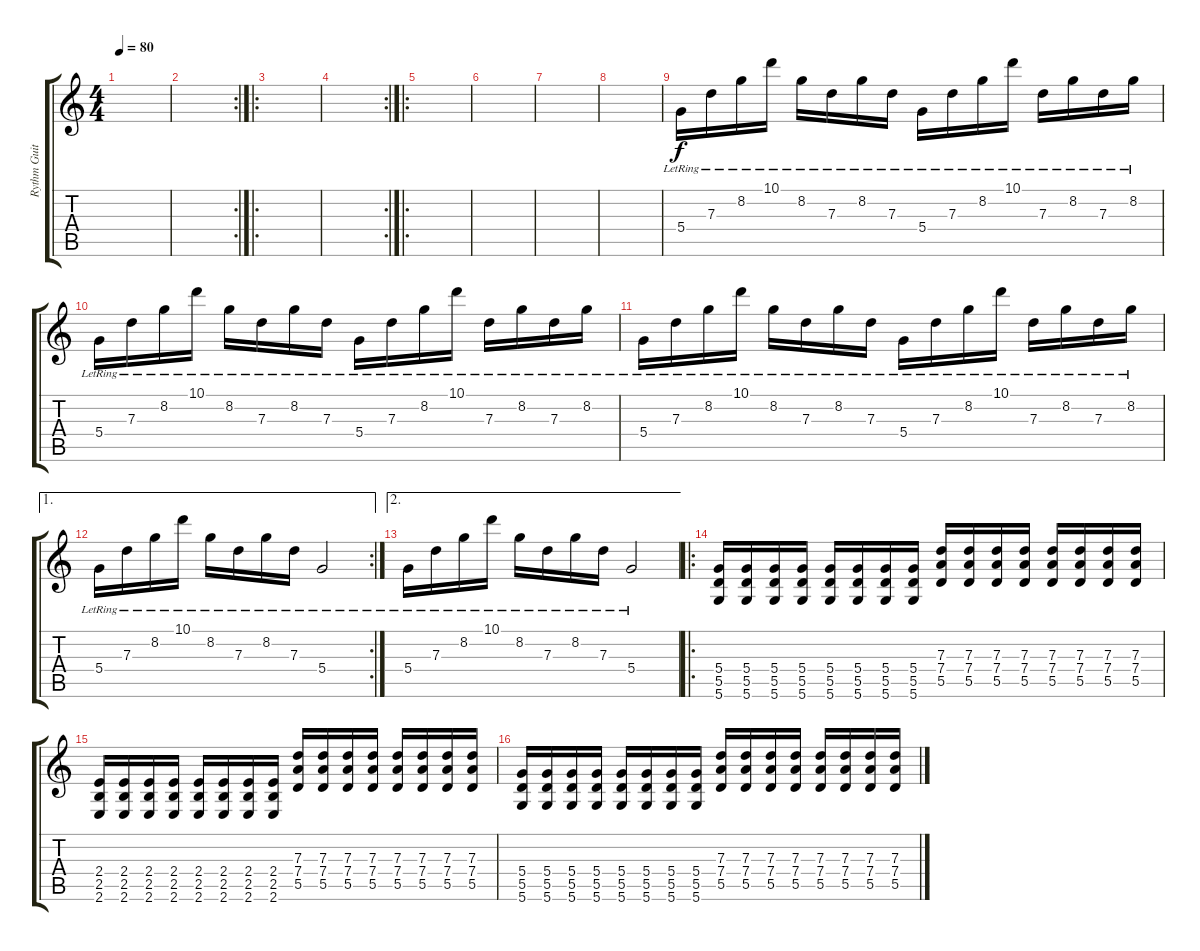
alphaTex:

\track ("Rythm Guitar" "Rythm Guit") {instrument distortionguitar}
\staff {score tabs}
\tuning (E4 B3 G3 D3 A2 D2) {hide}
\ts (4 4)
\tempo 80
\clef g2
\ks c
|
\rc 2
|
\ro
|
\rc 2
|
\ro
|
|
|
|
5.4{lr}.16{volume 8 instrument electricguitarclean} 7.3{lr}.16 8.2{lr}.16 10.1{lr}.16 8.2{lr}.16 7.3{lr}.16 8.2{lr}.16 7.3{lr}.16 5.4{lr}.16 7.3{lr}.16 8.2{lr}.16 10.1{lr}.16 7.3{lr}.16 8.2{lr}.16 7.3{lr}.16 8.2{lr}.16 |
5.4{lr}.16 7.3{lr}.16 8.2{lr}.16 10.1{lr}.16 8.2{lr}.16 7.3{lr}.16 8.2{lr}.16 7.3{lr}.16 5.4{lr}.16 7.3{lr}.16 8.2{lr}.16 10.1{lr}.16 7.3{lr}.16 8.2{lr}.16 7.3{lr}.16 8.2{lr}.16 |
5.4{lr}.16{volume 10 instrument electricguitarclean} 7.3{lr}.16 8.2{lr}.16 10.1{lr}.16 8.2{lr}.16 7.3{lr}.16 8.2{lr}.16 7.3{lr}.16 5.4{lr}.16 7.3{lr}.16 8.2{lr}.16 10.1{lr}.16 7.3{lr}.16 8.2{lr}.16 7.3{lr}.16 8.2{lr}.16 |
\ae 1
\rc 2
5.4{lr}.16{volume 10 instrument electricguitarclean} 7.3{lr}.16 8.2{lr}.16 10.1{lr}.16 8.2{lr}.16 7.3{lr}.16 8.2{lr}.16 7.3{lr}.16 5.4{lr}.2 |
\ae 2
5.4{lr}.16{volume 10 instrument electricguitarclean} 7.3{lr}.16 8.2{lr}.16 10.1{lr}.16 8.2{lr}.16 7.3{lr}.16 8.2{lr}.16 7.3{lr}.16 5.4{lr}.2 |
\ro
(5.4 5.5 5.6).16{instrument distortionguitar} (5.4 5.5 5.6).16 (5.4 5.5 5.6).16 (5.4 5.5 5.6).16 (5.4 5.5 5.6).16 (5.4 5.5 5.6).16 (5.4 5.5 5.6).16 (5.4 5.5 5.6).16 (7.3 7.4 5.5).16 (7.3 7.4 5.5).16 (7.3 7.4 5.5).16 (7.3 7.4 5.5).16 (7.3 7.4 5.5).16 (7.3 7.4 5.5).16 (7.3 7.4 5.5).16 (7.3 7.4 5.5).16 |
(2.4 2.5 2.6).16 (2.4 2.5 2.6).16 (2.4 2.5 2.6).16 (2.4 2.5 2.6).16 (2.4 2.5 2.6).16 (2.4 2.5 2.6).16 (2.4 2.5 2.6).16 (2.4 2.5 2.6).16 (7.3 7.4 5.5).16 (7.3 7.4 5.5).16 (7.3 7.4 5.5).16 (7.3 7.4 5.5).16 (7.3 7.4 5.5).16 (7.3 7.4 5.5).16 (7.3 7.4 5.5).16 (7.3 7.4 5.5).16 |
(5.4 5.5 5.6).16{instrument distortionguitar} (5.4 5.5 5.6).16 (5.4 5.5 5.6).16 (5.4 5.5 5.6).16 (5.4 5.5 5.6).16 (5.4 5.5 5.6).16 (5.4 5.5 5.6).16 (5.4 5.5 5.6).16 (7.3 7.4 5.5).16 (7.3 7.4 5.5).16 (7.3 7.4 5.5).16 (7.3 7.4 5.5).16 (7.3 7.4 5.5).16 (7.3 7.4 5.5).16 (7.3 7.4 5.5).16 (7.3 7.4 5.5).16
